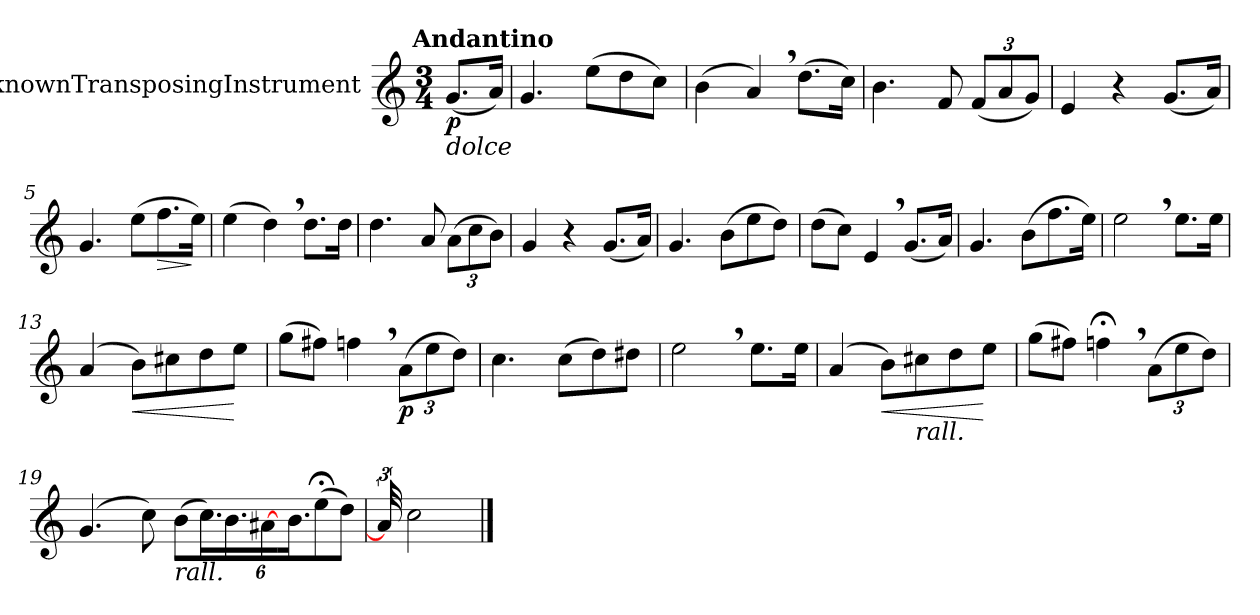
**kern	**dynam
*part1	*part1
*staff1	*staff1
*I"UnknownTransposingInstrument	*
*clefG2	*
*ITrd1c2	*
*k[b-e-]	*
*B-:	*
!!LO:TX:omd:t=Andantino
*M3/4	*
*MM80	*
=	=
!LO:TX:b:i:t=dolce	!
(8.fL	p
16gJk)	.
=1	=1
4.f	.
(8ddL	.
8cc	.
8b-J)	.
=2	=2
(4a	.
4g,)	.
(8.ccL	.
16b-Jk)	.
=3	=3
4.a	.
8e-	.
(12e-L	.
12g	.
12fJ)	.
=4	=4
4d	.
4r	.
(8.fL	.
16gJk)	.
=5	=5
4.f	.
(8ddL	.
!	!LO:HP:b
8.ee-	>
16ddJk)	]
=6	=6
(4dd	.
4cc,)	.
8.ccL	.
16ccJk	.
=7	=7
4.cc	.
8g	.
(12gL	.
12b-	.
12aJ)	.
=8	=8
4f	.
4r	.
(8.fL	.
16gJk)	.
=9	=9
4.f	.
(8aL	.
8dd	.
8ccJ)	.
=10	=10
(8ccL	.
8b-J)	.
4d,	.
(8.fL	.
16gJk)	.
=11	=11
4.f	.
(8aL	.
8.ee-	.
16ddJk)	.
=12	=12
2dd,	.
8.ddL	.
16ddJk	.
=13	=13
(4g	.
!	!LO:HP:b
8aL)	<
8bn	.
8cc	.
8ddJ	[
=14	=14
(8ffL	.
8eenJ)	.
4ee-X,	.
(12gL	p
12dd	.
12ccJ)	.
=15	=15
4.b-	.
(8b-L	.
8cc)	.
8cc#XJ	.
=16	=16
2dd,	.
8.ddL	.
16ddJk	.
=17	=17
(4g	.
!	!LO:HP:b
8aL)	<
!LO:TX:b:i:t=rall.	!
8bn	.
8cc	.
8ddJ	[
=18	=18
(8ffL	.
8eenJ)	.
4ee-X;<,	.
(12gL	.
12dd	.
12ccJ)	.
=19	=19
(4.f	.
8b-)	.
!LO:TX:b:i:t=rall.	!
(12aL	.
24.b-)	.
24.a	.
[24g#X	.
48ryy	.
24.a	.
(12dd;<	.
12ccJ)	.
=20	=20
48g#]	.
2b-	.
==	==
*-	*-
